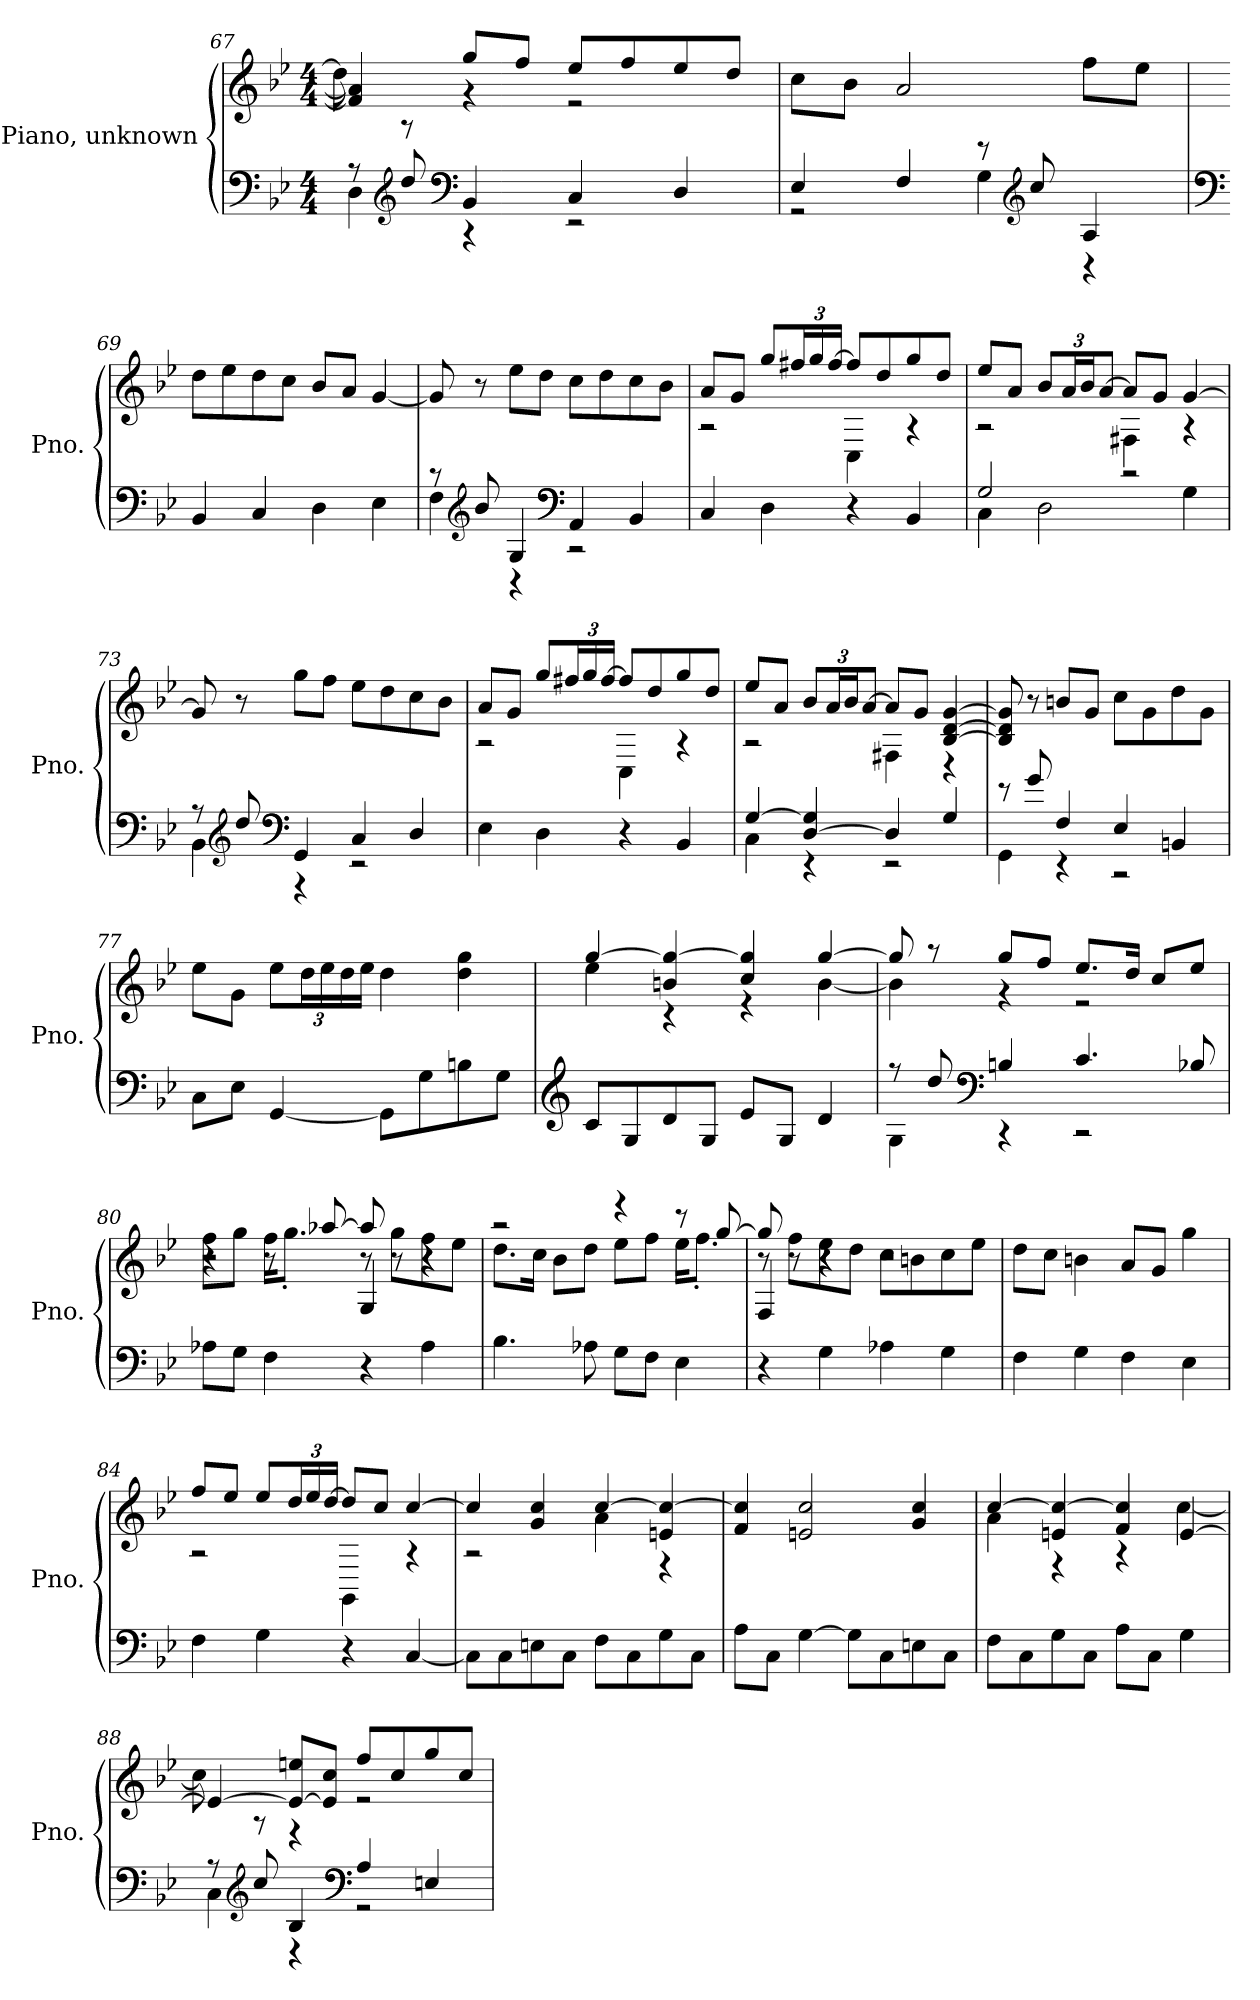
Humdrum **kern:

**kern	**kern
*part1	*part1
*staff2	*staff1
*I"Piano, unknown	*
*I'Pno.	*
!!LO:PB:g=z
*clefF4	*clefG2
*k[b-e-]	*k[b-e-]
*M4/4	*M4/4
=67	=67
*^	*^
8r	4D\	4f#/] 4a/]	8dd\]
*clefG2	*	*	*
8dd/	.	.	8r
*clefF4	*	*	*
4BB-/	4r	8gg/L	4r
.	.	8ff/J	.
4C/	2r	8ee-/L	2r
.	.	8ff/	.
4D/	.	8ee-/	.
.	.	8dd/J	.
*	*	*v	*v
=68	=68	=68
4E-/	2r	8cc\L
.	.	8b-\J
4F/	.	2a/
8r	4G\	.
*clefG2	*	*
8cc/	.	.
4A/	4r	8ff\L
.	.	8ee-\J
*v	*v	*
=69	=69
*clefF4	*
4BB-/	8dd\L
.	8ee-\
4C/	8dd\
.	8cc\J
4D\	8b-/L
.	8a/J
4E-\	[4g/
=70	=70
*^	*
8r	4F\	8g/]
*clefG2	*	*
8b-/	.	8r
4G/	4r	8ee-\L
.	.	8dd\J
*clefF4	*	*
4AA/	2r	8cc\L
.	.	8dd\
4BB-/	.	8cc\
.	.	8b-\J
*v	*v	*
!!LO:LB:g=z
=71	=71
*	*^
4C/	8a/L	2r
.	8g/J	.
4D\	8gg/L	.
*	*Xbrackettup	*
.	24ff#X/L	.
.	24gg/	.
.	[24ff#/JJ	.
4r	8ff#/L]	4C\
.	8dd/	.
4BB-/	8gg/	4r
.	8dd/J	.
=72	=72	=72
*^	*	*
2G/	4C\	8ee-/L	2r
.	.	8a/J	.
.	2D\	12b-/L	.
.	.	24a/L	.
.	.	24b-/J	.
.	.	[12a/J	.
2r	.	8a/L]	4F#X\
.	.	8g/J	.
.	4G\	[4g/	4r
*	*	*v	*v
=73	=73	=73
8r	4BB-\	8g/]
*clefG2	*	*
8dd/	.	8r
*clefF4	*	*
4GG/	4r	8gg\L
.	.	8ff\J
4C/	2r	8ee-\L
.	.	8dd\
4D/	.	8cc\
.	.	8b-\J
*v	*v	*
!!LO:LB:g=z
=74	=74
*	*^
4E-\	8a/L	2r
.	8g/J	.
4D\	8gg/L	.
.	24ff#X/L	.
.	24gg/	.
.	[24ff#/JJ	.
4r	8ff#/L]	4C\
.	8dd/	.
4BB-/	8gg/	4r
.	8dd/J	.
=75	=75	=75
*^	*	*
[4G/	4C\	8ee-/L	2r
.	.	8a/J	.
[4D/ 4G/]	4r	12b-/L	.
.	.	24a/L	.
.	.	24b-/J	.
.	.	[12a/J	.
4D/]	2r	8a/L]	4F#X\
.	.	8g/J	.
4G/	.	[4B-/ [4d/ [4g/	4r
*	*	*v	*v
=76	=76	=76
8r	4GG\	8B-/] 8d/] 8g/]
8g/	.	8r
4F/	4r	8bn/L
.	.	8g/J
4E-/	2r	8cc\L
.	.	8g\
4BBn/	.	8dd\
.	.	8g\J
*v	*v	*
=77	=77
8C\L	8ee-\L
8E-\J	8g\J
[4GG/	12ee-\L
.	24dd\L
.	24ee-\
.	24dd\
.	24ee-\JJ
8GG\L]	4dd\
8G\	.
8Bn\	4dd\ 4gg\
8G\J	.
!!LO:LB:g=z
=78	=78
*clefG2	*
*	*^
8c/L	[4gg/	4ee-\
8G/	.	.
8d/	4bn/ 4gg/_	4r
8G/J	.	.
8e-/L	4cc/ 4gg/]	4r
8G/J	.	.
4d/	[4gg/	[4b\
=79	=79	=79
*^	*	*
8r	4G\	8gg/]	4b\]
8dd/	.	8r	.
*clefF4	*	*	*
4Bn/	4r	8gg/L	4r
.	.	8ff/J	.
4.c/	2r	8.ee-/L	2r
.	.	16dd/Jk	.
.	.	8cc/L	.
8B-X/	.	8ee-/J	.
*v	*v	*	*
=80	=80	=80
*	*	*^
8A-X\L	4r	8ff\L	2r
8G\J	.	8gg\J	.
4F\	8r	16ff\KL	.
.	.	8.gg'\J	.
.	[8aa-X/	.	.
4r	8aa-/]	8r	4G/
.	8r	8gg\L	.
4A-\	4r	8ff\	4r
.	.	8ee-\J	.
*	*	*v	*v
=81	=81	=81
4.B-\	2r	8.dd\L
.	.	16cc\Jk
.	.	8b-\L
8A-X\	.	8dd\J
8G\L	4r	8ee-\L
8F\J	.	8ff\J
4E-\	8r	16ee-\KL
.	.	8.ff'\J
.	[8gg/	.
!!LO:LB:g=z
=82	=82	=82
*	*	*^
4r	8gg/]	8r	4F/
.	8r	8ff\L	.
4G\	4r	8ee-\	4r
.	.	8dd\J	.
4A-X\	2r	8cc\L	2r
.	.	8bn\	.
4G\	.	8cc\	.
.	.	8ee-\J	.
*	*v	*v	*v
=83	=83
4F\	8dd\L
.	8cc\J
4G\	4bn\
4F\	8a/L
.	8g/J
4E-\	4gg\
=84	=84
*	*^
4F\	8ff/L	2r
.	8ee-/J	.
4G\	8ee-/L	.
.	24dd/L	.
.	24ee-/	.
.	[24dd/JJ	.
4r	8dd/L]	4GG\
.	8cc/J	.
[4C/	[4cc/	4r
=85	=85	=85
8C\L]	4cc/]	2r
8C\	.	.
8En\	4g/ 4cc/	.
8C\J	.	.
8F\L	[4cc/	4a\
8C\	.	.
8G\	4en/ 4cc/_	4r
8C\J	.	.
*	*v	*v
=86	=86
8A\L	4f/ 4cc/]
8C\J	.
[4G\	2en/ 2cc/
8G\L]	.
8C\	.
8En\	4g/ 4cc/
8C\J	.
!!LO:LB:g=z
=87	=87
*	*^
8F\L	[4cc/	4a\
8C\	.	.
8G\	4en/ 4cc/_	4r
8C\J	.	.
8A\L	4f/ 4cc/]	4r
8C\J	.	.
4G\	[4e/	[4cc\
=88	=88	=88
*^	*	*
8r	4C\	4e/_	8cc\]
*clefG2	*	*	*
8cc/	.	.	8r
4B-/	4r	8e/_ 8een/L	4r
.	.	8e/] 8cc/J	.
*clefF4	*	*	*
4A/	2r	8ff/L	2r
.	.	8cc/	.
4En/	.	8gg/	.
.	.	8cc/J	.
*v	*v	*	*
*	*v	*v
=	=
*-	*-
